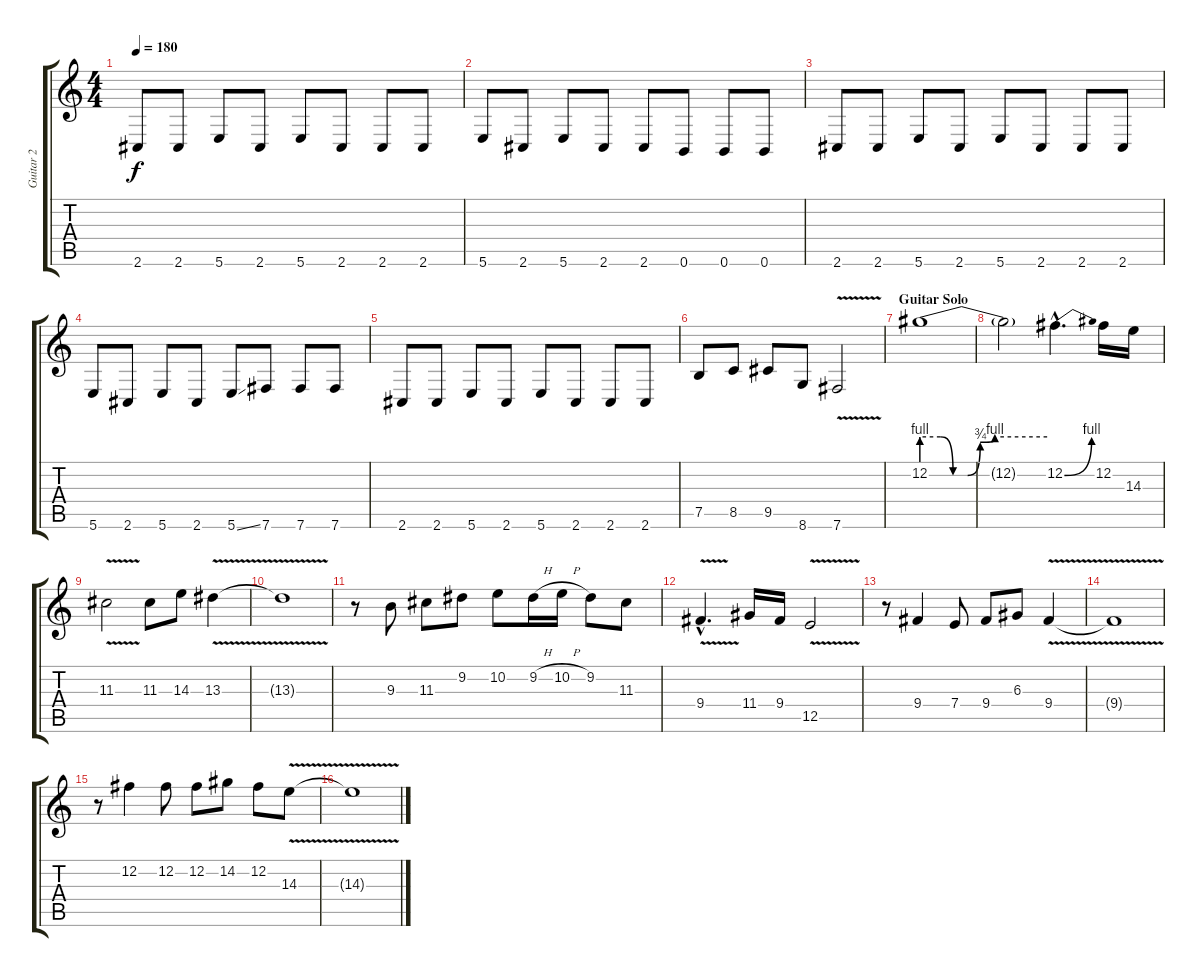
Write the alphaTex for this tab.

\track ("Guitar 2" "Guitar 2") {instrument distortionguitar}
\staff {score tabs}
\tuning (B3 Gb3 D3 A2 E2 B1) {hide}
\ts (4 4)
\tempo 180
\clef g2
\ks c
2.6.8{dy f} 2.6.8 5.6.8 2.6.8 5.6.8 2.6.8 2.6.8 2.6.8 |
5.6.8 2.6.8 5.6.8 2.6.8 2.6.8 0.6.8 0.6.8 0.6.8 |
2.6.8 2.6.8 5.6.8 2.6.8 5.6.8 2.6.8 2.6.8 2.6.8 |
5.6.8 2.6.8 5.6.8 2.6.8 5.6{ss}.8 7.6.8 7.6.8 7.6.8 |
2.6.8 2.6.8 5.6.8 2.6.8 5.6.8 2.6.8 2.6.8 2.6.8 |
7.5.8 8.5.8 9.5.8 8.6.8 7.6{v}.2 |
\section ("" "Guitar Solo")
12.2{be (custom 0 4 9 4 15 0 22 0 28 3 35 4 60 4)}.1 |
12.2{t}.2 12.2{be (bend 0 0 60 4) hac}.4{d} 12.2.16 14.3.16 |
11.3{v}.2 11.3.8 14.3.8 13.3{v}.4 |
13.3{t}.1 |
r.8 9.3.8 11.3.8 9.2.8 10.2.8 9.2{h}.16 10.2{h}.16 9.2.8 11.3.8 |
9.4{v hac}.4{d} 11.4.16 9.4.16 12.5{v}.2 |
r.8 9.4.4 7.4.8 9.4.8 6.3.8 9.4{v}.4 |
9.4{t}.1 |
r.8 12.2.4 12.2.8 12.2.8 14.2.8 12.2.8 14.3{v}.8 |
14.3{t}.1
